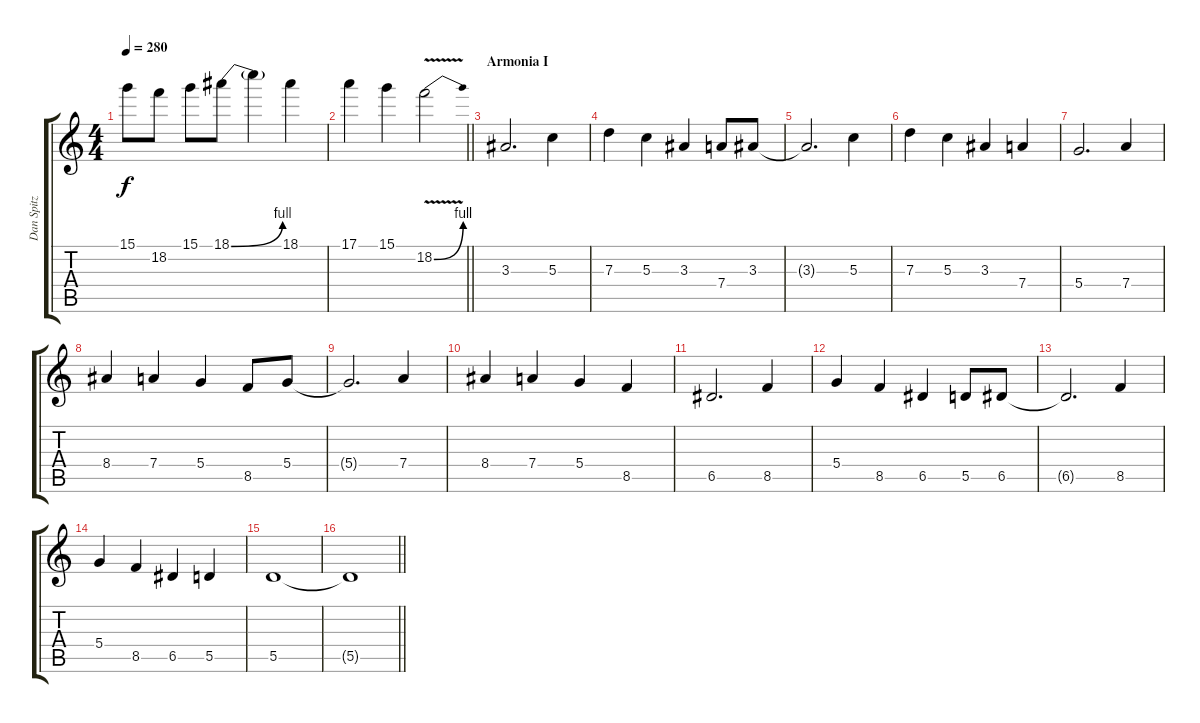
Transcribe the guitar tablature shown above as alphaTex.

\track ("Dan Spitz" "Dan Spitz") {instrument distortionguitar}
\staff {score tabs}
\tuning (E4 B3 G3 D3 A2 E2) {hide}
\ts (4 4)
\tempo 280
\clef g2
\ks c
15.1.8{dy f} 18.2.8 15.1.8 18.1{be (bend 0 0 60 4)}.8 18.1{t}.4 18.1.4 |
\barLineRight lightlight
17.1.4 15.1.4 18.2{be (bend 0 0 60 4) v}.2 |
\section ("" "Armonia I")
3.3.2{d} 5.3.4 |
7.3.4 5.3.4 3.3.4 7.4.8 3.3.8 |
3.3{t}.2{d} 5.3.4 |
7.3.4 5.3.4 3.3.4 7.4.4 |
5.4.2{d} 7.4.4 |
8.4.4 7.4.4 5.4.4 8.5.8 5.4.8 |
5.4{t}.2{d} 7.4.4 |
8.4.4 7.4.4 5.4.4 8.5.4 |
6.5.2{d} 8.5.4 |
5.4.4 8.5.4 6.5.4 5.5.8 6.5.8 |
6.5{t}.2{d} 8.5.4 |
5.4.4 8.5.4 6.5.4 5.5.4 |
5.5.1 |
\barLineRight lightlight
5.5{t}.1
